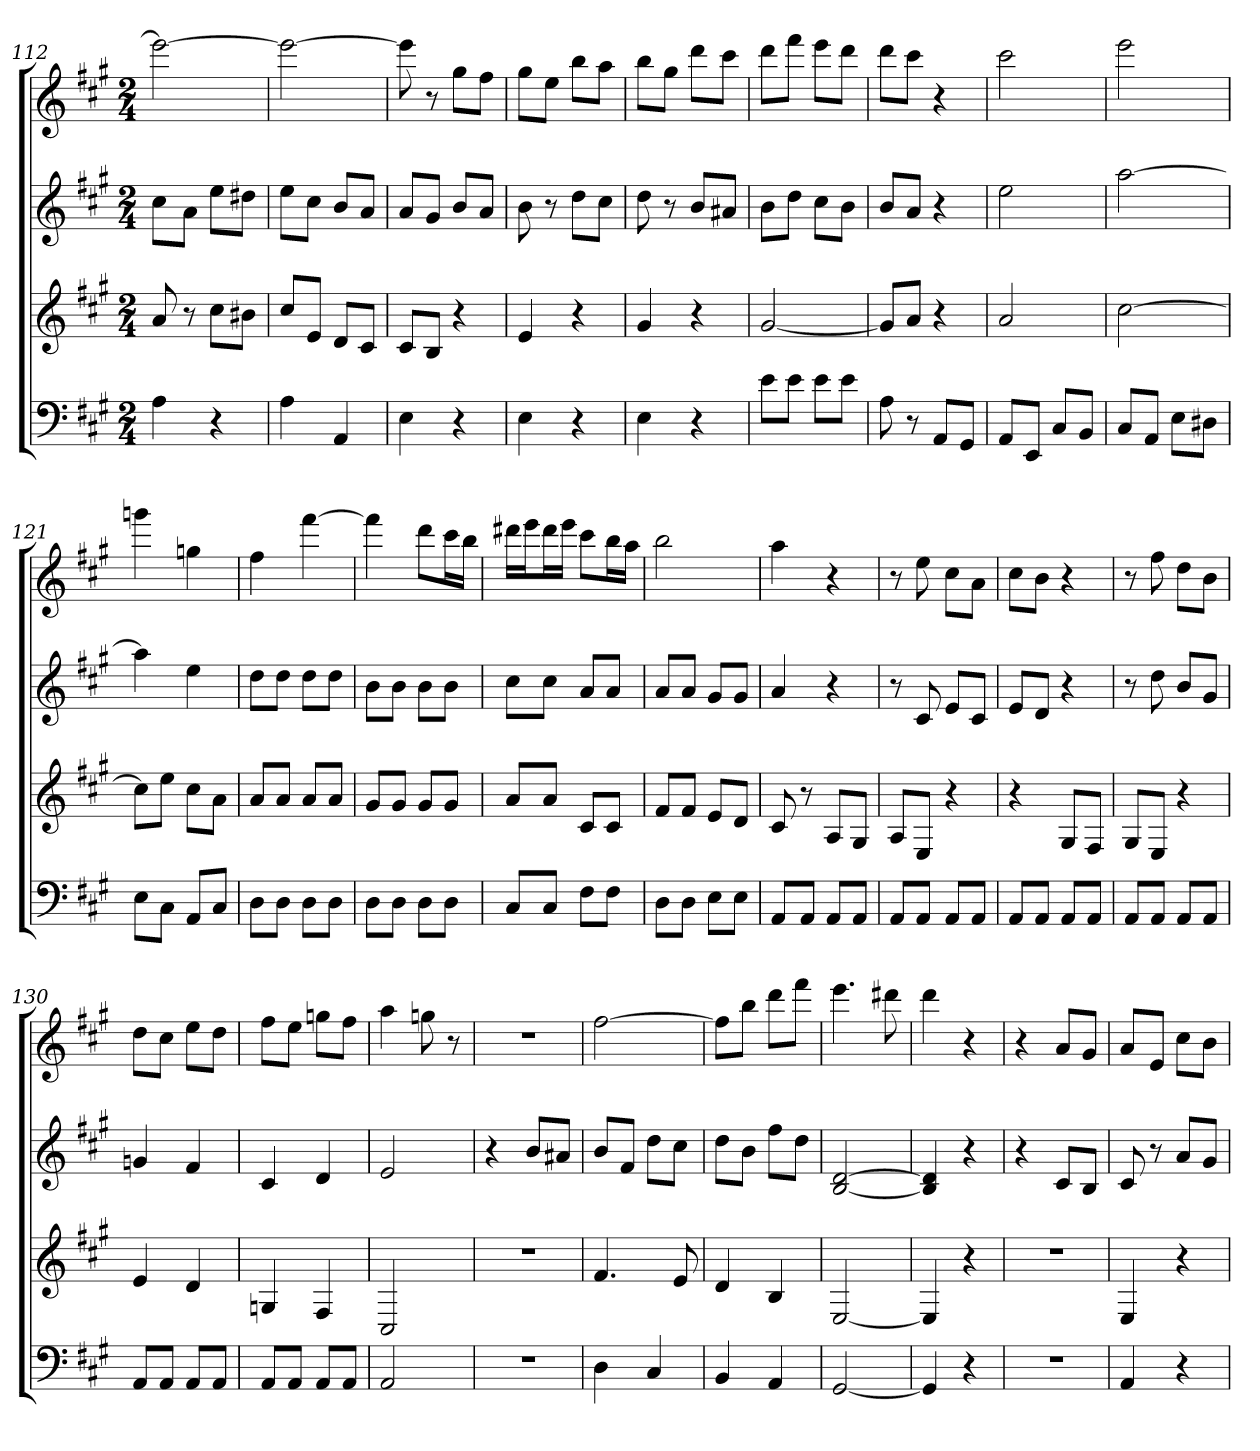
**kern	**kern	**kern	**kern
*part4	*part3	*part2	*part1
*staff4	*staff3	*staff2	*staff1
*k[f#c#g#]	*k[f#c#g#]	*k[f#c#g#]	*k[f#c#g#]
*A:	*A:	*A:	*A:
*M2/4	*M2/4	*M2/4	*M2/4
=112	=112	=112	=112
4A	8a	8cc#L	2eee_
.	8r	8aJ	.
4r	8cc#L	8eeL	.
.	8b#XJ	8dd#XJ	.
=113	=113	=113	=113
4A	8cc#L	8eeL	2eee_
.	8eJ	8cc#J	.
4AA	8dL	8bL	.
.	8c#J	8aJ	.
=114	=114	=114	=114
4E	8c#L	8aL	8eee]
.	8BJ	8g#J	8r
4r	4r	8bL	8gg#L
.	.	8aJ	8ff#J
=115	=115	=115	=115
4E	4e	8b	8gg#L
.	.	8r	8eeJ
4r	4r	8ddL	8bbL
.	.	8cc#J	8aaJ
=116	=116	=116	=116
4E	4g#	8dd	8bbL
.	.	8r	8gg#J
4r	4r	8bL	8dddL
.	.	8a#XJ	8ccc#J
=117	=117	=117	=117
8eL	[2g#	8bL	8dddL
8eJ	.	8ddJ	8fff#J
8eL	.	8cc#L	8eeeL
8eJ	.	8bJ	8dddJ
=118	=118	=118	=118
8A	8g#L]	8bL	8dddL
8r	8aJ	8aJ	8ccc#J
8AAL	4r	4r	4r
8GG#J	.	.	.
=119	=119	=119	=119
8AAL	2a	2ee	2ccc#
8EEJ	.	.	.
8C#L	.	.	.
8BBJ	.	.	.
=120	=120	=120	=120
8C#L	[2cc#	[2aa	2eee
8AAJ	.	.	.
8EL	.	.	.
8D#XJ	.	.	.
=121	=121	=121	=121
8EL	8cc#L]	4aa]	4gggn
8C#J	8eeJ	.	.
8AAL	8cc#L	4ee	4ggn
8C#J	8aJ	.	.
=122	=122	=122	=122
8DL	8aL	8ddL	4ff#
8DJ	8aJ	8ddJ	.
8DL	8aL	8ddL	[4fff#
8DJ	8aJ	8ddJ	.
=123	=123	=123	=123
8DL	8g#L	8bL	4fff#]
8DJ	8g#J	8bJ	.
8DL	8g#L	8bL	8dddL
8DJ	8g#J	8bJ	16ccc#L
.	.	.	16bbJJ
=124	=124	=124	=124
8C#L	8aL	8cc#L	16ddd#XLL
.	.	.	16eeeJ
8C#J	8aJ	8cc#J	16ddd#L
.	.	.	16eeeJJ
8F#L	8c#L	8aL	8ccc#L
8F#J	8c#J	8aJ	16bbL
.	.	.	16aaJJ
=125	=125	=125	=125
8DL	8f#L	8aL	2bb
8DJ	8f#J	8aJ	.
8EL	8eL	8g#L	.
8EJ	8dJ	8g#J	.
=126	=126	=126	=126
8AAL	8c#	4a	4aa
8AAJ	8r	.	.
8AAL	8AL	4r	4r
8AAJ	8G#J	.	.
=127	=127	=127	=127
8AAL	8AL	8r	8r
8AAJ	8EJ	8c#	8ee
8AAL	4r	8eL	8cc#L
8AAJ	.	8c#J	8aJ
=128	=128	=128	=128
8AAL	4r	8eL	8cc#L
8AAJ	.	8dJ	8bJ
8AAL	8G#L	4r	4r
8AAJ	8F#J	.	.
=129	=129	=129	=129
8AAL	8G#L	8r	8r
8AAJ	8EJ	8dd	8ff#
8AAL	4r	8bL	8ddL
8AAJ	.	8g#J	8bJ
=130	=130	=130	=130
8AAL	4e	4gn	8ddL
8AAJ	.	.	8cc#J
8AAL	4d	4f#	8eeL
8AAJ	.	.	8ddJ
=131	=131	=131	=131
8AAL	4Gn	4c#	8ff#L
8AAJ	.	.	8eeJ
8AAL	4F#	4d	8ggnL
8AAJ	.	.	8ff#J
=132	=132	=132	=132
2AA	2C#	2e	4aa
.	.	.	8ggn
.	.	.	8r
=133	=133	=133	=133
2r	2r	4r	2r
.	.	8bL	.
.	.	8a#XJ	.
=134	=134	=134	=134
4D	4.f#	8bL	[2ff#
.	.	8f#J	.
4C#	.	8ddL	.
.	8e	8cc#J	.
=135	=135	=135	=135
4BB	4d	8ddL	8ff#L]
.	.	8bJ	8bbJ
4AA	4B	8ff#L	8dddL
.	.	8ddJ	8fff#J
=136	=136	=136	=136
[2GG#	[2E	[2B [2d	4.eee
.	.	.	8ddd#X
=137	=137	=137	=137
4GG#]	4E]	4B] 4d]	4ddd
4r	4r	4r	4r
=138	=138	=138	=138
2r	2r	4r	4r
.	.	8c#L	8aL
.	.	8BJ	8g#J
=139	=139	=139	=139
4AA	4E	8c#	8aL
.	.	8r	8eJ
4r	4r	8aL	8cc#L
.	.	8g#J	8bJ
=	=	=	=
*-	*-	*-	*-
